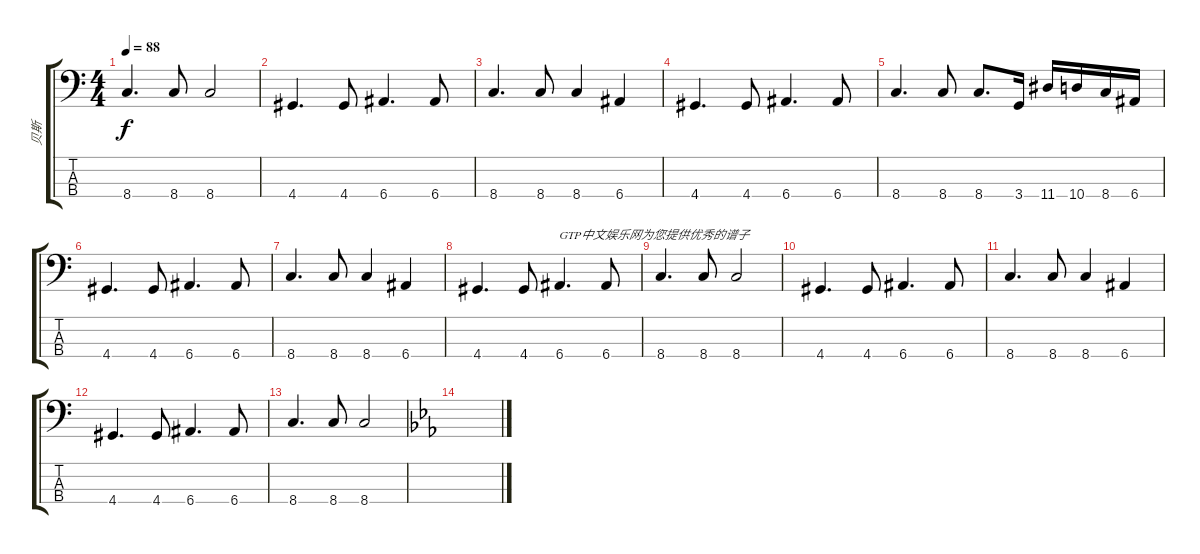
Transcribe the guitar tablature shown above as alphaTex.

\track ("贝斯" "贝斯") {instrument electricbassfinger}
\staff {score tabs}
\tuning (G2 D2 A1 E1) {hide}
\ts (4 4)
\tempo 88
\clef f4
\ks c
8.4.4{d dy f} 8.4.8 8.4.2 |
4.4.4{d} 4.4.8 6.4.4{d} 6.4.8 |
8.4.4{d} 8.4.8 8.4.4 6.4.4 |
4.4.4{d} 4.4.8 6.4.4{d} 6.4.8 |
8.4.4{d} 8.4.8 8.4.8{d} 3.4.16 11.4.16 10.4.16 8.4.16 6.4.16 |
4.4.4{d} 4.4.8 6.4.4{d} 6.4.8 |
8.4.4{d} 8.4.8 8.4.4 6.4.4 |
4.4.4{d} 4.4.8 6.4.4{d txt "GTP中文娱乐网为您提供优秀的谱子"} 6.4.8 |
8.4.4{d} 8.4.8 8.4.2 |
4.4.4{d} 4.4.8 6.4.4{d} 6.4.8 |
8.4.4{d} 8.4.8 8.4.4 6.4.4 |
4.4.4{d} 4.4.8 6.4.4{d} 6.4.8 |
8.4.4{d} 8.4.8 8.4.2 |
\ks eb
